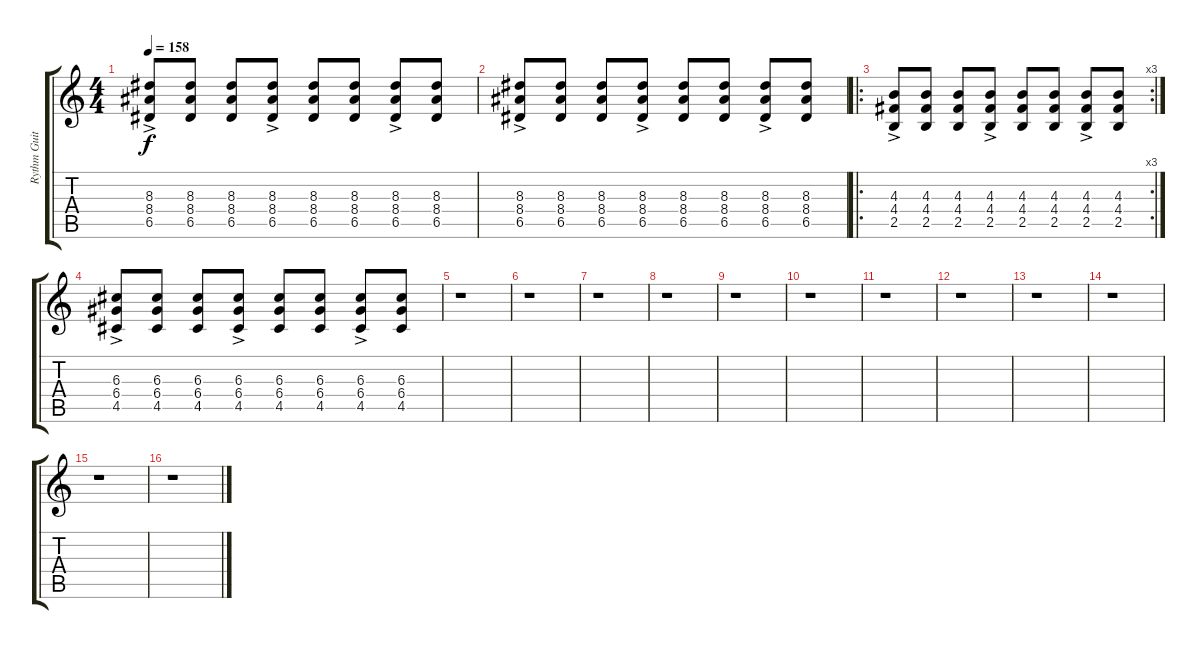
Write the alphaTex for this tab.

\track ("Rythm Guitar ~ Effect" "Rythm Guit") {instrument distortionguitar}
\staff {score tabs}
\tuning (E4 B3 G3 D3 A2 D2) {hide}
\ts (4 4)
\tempo 158
\clef g2
\ks c
(8.3{ac} 8.4{ac} 6.5{ac}).8{dy f} (8.3 8.4 6.5).8 (8.3 8.4 6.5).8 (8.3{ac} 8.4{ac} 6.5{ac}).8 (8.3 8.4 6.5).8 (8.3 8.4 6.5).8 (8.3{ac} 8.4{ac} 6.5{ac}).8 (8.3 8.4 6.5).8 |
(8.3{ac} 8.4{ac} 6.5{ac}).8 (8.3 8.4 6.5).8 (8.3 8.4 6.5).8 (8.3{ac} 8.4{ac} 6.5{ac}).8 (8.3 8.4 6.5).8 (8.3 8.4 6.5).8 (8.3{ac} 8.4{ac} 6.5{ac}).8 (8.3 8.4 6.5).8 |
\ro
\rc 3
(4.3{ac} 4.4{ac} 2.5{ac}).8 (4.3 4.4 2.5).8 (4.3 4.4 2.5).8 (4.3{ac} 4.4{ac} 2.5{ac}).8 (4.3 4.4 2.5).8 (4.3 4.4 2.5).8 (4.3{ac} 4.4{ac} 2.5{ac}).8 (4.3 4.4 2.5).8 |
(6.3{ac} 6.4{ac} 4.5{ac}).8 (6.3 6.4 4.5).8 (6.3 6.4 4.5).8 (6.3{ac} 6.4{ac} 4.5{ac}).8 (6.3 6.4 4.5).8 (6.3 6.4 4.5).8 (6.3{ac} 6.4{ac} 4.5{ac}).8 (6.3 6.4 4.5).8 |
r.1 |
r.1 |
r.1 |
r.1 |
r.1 |
r.1 |
r.1 |
r.1 |
r.1 |
r.1 |
r.1 |
r.1
